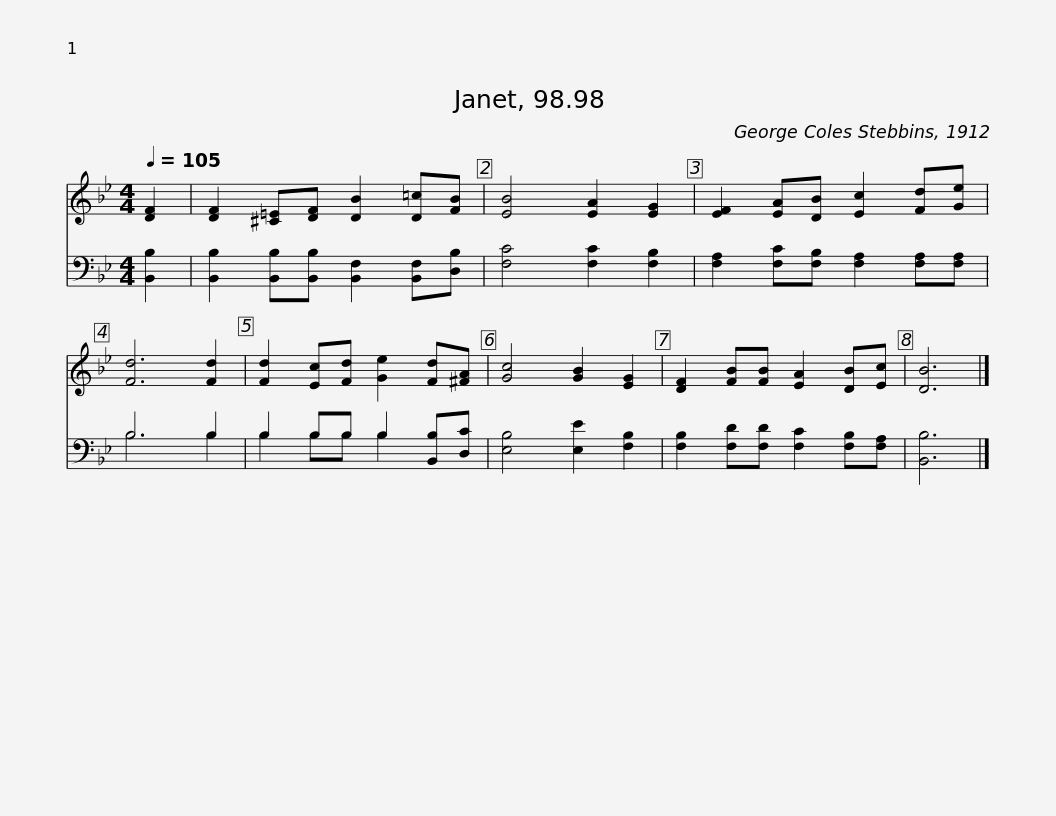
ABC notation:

X:1
%%score 1 ( 2 3 )
L:1/8
Q:1/4=105
M:4/4
I:linebreak $
K:Bb
V:1 treble
V:2 bass
V:3 bass
V:1
 [DF]2 | [DF]2 [^C=E][DF] [DB]2 [D=c][FB] | [EB]4 [EA]2 [EG]2 | [EF]2 [EA][DB] [Ec]2 [Fd][Ge] | [Fd]6 [Fd]2 | %5
 [Fd]2 [Ec][Fd] [Ge]2 [Fd][^FA] | [Gc]4 [GB]2 [EG]2 | [DF]2 [FB][FB] [EA]2 [DB][Ec] |$ [DB]6 |] %9
V:2
 [B,,B,]2 | [B,,B,]2 [B,,B,][B,,B,] [B,,F,]2 [B,,F,][D,B,] | [F,C]4 [F,C]2 [F,B,]2 | [F,A,]2 [F,C][F,B,] [F,A,]2 [F,A,][F,A,] | B,6 B,2 | %5
 B,2 B,B, B,2 [B,,B,][D,C] | [E,B,]4 [E,E]2 [F,B,]2 | [F,B,]2 [F,D][F,D] [F,C]2 [F,B,][F,A,] |$ [B,,B,]6 |] %9
V:3
 x2 | x8 | x8 | x8 | B,6 B,2 | %5
 B,2 B,B, B,2 x2 | x8 | x8 |$ x6 |] %9
